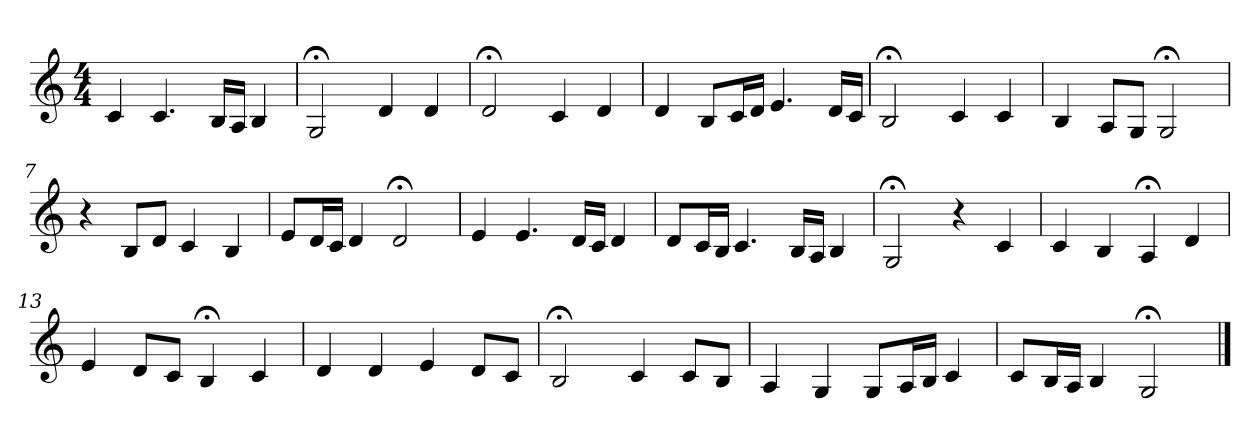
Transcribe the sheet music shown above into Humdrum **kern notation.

**kern
*part1
*staff1
*clefG2
*k[]
*C:
*M4/4
=1
4c
4.c
16B/LL
16A/JJ
4B
=2
2G;<
4d
4d
=3
2d;<
4c
4d
=4
4d
8B/L
16c/L
16d/JJ
4.e
16d/LL
16c/JJ
=5
2B;<
4c
4c
=6
4B
8A/L
8G/J
2G;<
=7
4r
8B/L
8d/J
4c
4B
=8
8e/L
16d/L
16c/JJ
4d
2d;<
=9
4e
4.e
16d/LL
16c/JJ
4d
=10
8d/L
16c/L
16B/JJ
4.c
16B/LL
16A/JJ
4B
=11
2G;<
4r
4c
=12
4c
4B
4A;<
4d
=13
4e
8d/L
8c/J
4B;<
4c
=14
4d
4d
4e
8d/L
8c/J
=15
2B;<
4c
8c/L
8B/J
=16
4A
4G
8G/L
16A/L
16B/JJ
4c
=17
8c/L
16B/L
16A/JJ
4B
2G;<
==
*-
